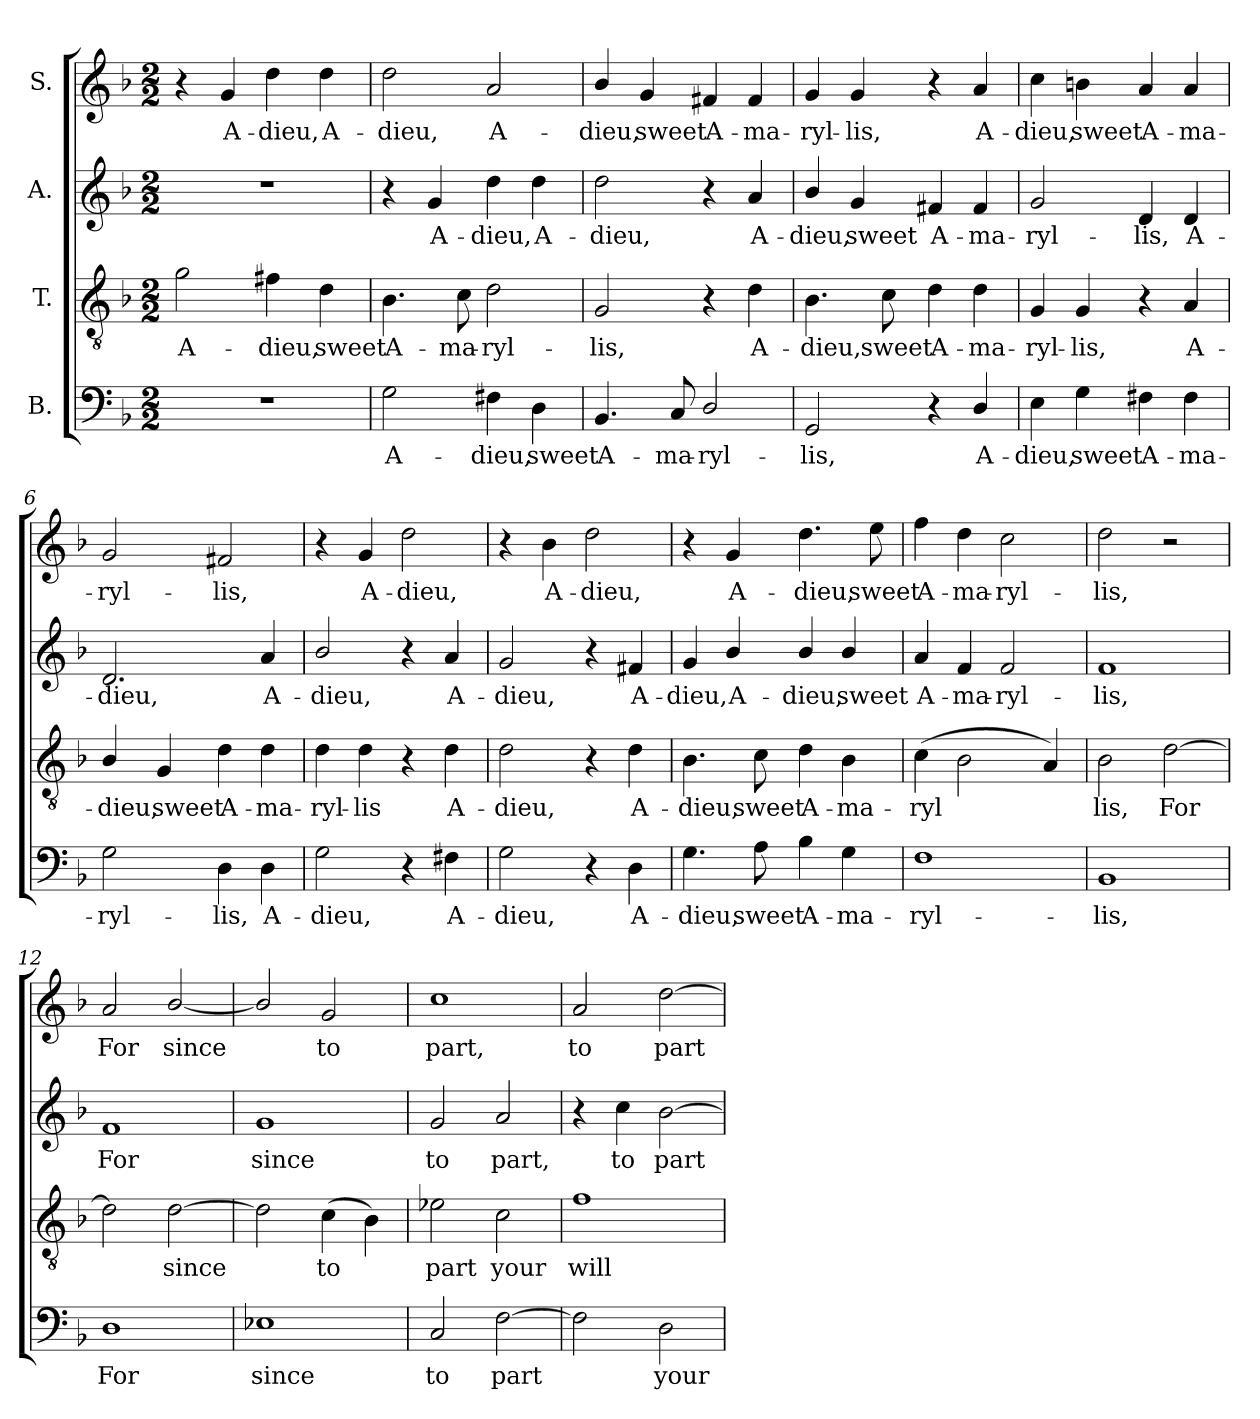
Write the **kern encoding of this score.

**kern	**text	**kern	**text	**kern	**text	**kern	**text
*part4	*part4	*part3	*part3	*part2	*part2	*part1	*part1
*staff4	*staff4	*staff3	*staff3	*staff2	*staff2	*staff1	*staff1
*I"B.	*	*I"T.	*	*I"A.	*	*I"S.	*
*clefF4	*	*clefGv2	*	*clefG2	*	*clefG2	*
*k[b-]	*	*k[b-]	*	*k[b-]	*	*k[b-]	*
*F:	*	*F:	*	*F:	*	*F:	*
*M2/2	*	*M2/2	*	*M2/2	*	*M2/2	*
*MM92	*	*MM92	*	*MM92	*	*MM92	*
=1	=1	=1	=1	=1	=1	=1	=1
!	!	!	!LO:LY:b	!	!	!	!
1r	.	2g\	A-	1r	.	4r	.
!	!	!	!	!	!	!	!LO:LY:b
.	.	.	.	.	.	4g/	A-
!	!	!	!LO:LY:b	!	!	!	!LO:LY:b
.	.	4f#X\	-dieu,	.	.	4dd\	-dieu,
!	!	!	!LO:LY:b	!	!	!	!LO:LY:b
.	.	4d\	sweet	.	.	4dd\	A-
=2	=2	=2	=2	=2	=2	=2	=2
!	!LO:LY:b	!	!LO:LY:b	!	!	!	!LO:LY:b
2G\	A-	4.B-\	A-	4r	.	2dd\	-dieu,
!	!	!	!	!	!LO:LY:b	!	!
.	.	.	.	4g/	A-	.	.
!	!	!	!LO:LY:b	!	!	!	!
.	.	8c\	-ma-	.	.	.	.
!	!LO:LY:b	!	!LO:LY:b	!	!LO:LY:b	!	!LO:LY:b
4F#X\	-dieu,	2d\	-ryl-	4dd\	-dieu,	2a/	A-
!	!LO:LY:b	!	!	!	!LO:LY:b	!	!
4D\	sweet	.	.	4dd\	A-	.	.
=3	=3	=3	=3	=3	=3	=3	=3
!	!LO:LY:b	!	!LO:LY:b	!	!LO:LY:b	!	!LO:LY:b
4.BB-/	A-	2G/	-lis,	2dd\	-dieu,	4b-/	-dieu,
!	!	!	!	!	!	!	!LO:LY:b
.	.	.	.	.	.	4g/	sweet
!	!LO:LY:b	!	!	!	!	!	!
8C/	-ma-	.	.	.	.	.	.
!	!LO:LY:b	!	!	!	!	!	!LO:LY:b
2D/	-ryl-	4r	.	4r	.	4f#X/	A-
!	!	!	!LO:LY:b	!	!LO:LY:b	!	!LO:LY:b
.	.	4d\	A-	4a/	A-	4f#/	-ma-
=4	=4	=4	=4	=4	=4	=4	=4
!	!LO:LY:b	!	!LO:LY:b	!	!LO:LY:b	!	!LO:LY:b
2GG/	-lis,	4.B-\	-dieu,	4b-/	-dieu,	4g/	-ryl-
!	!	!	!	!	!LO:LY:b	!	!LO:LY:b
.	.	.	.	4g/	sweet	4g/	-lis,
!	!	!	!LO:LY:b	!	!	!	!
.	.	8c\	sweet	.	.	.	.
!	!	!	!LO:LY:b	!	!LO:LY:b	!	!
4r	.	4d\	A-	4f#X/	A-	4r	.
!	!LO:LY:b	!	!LO:LY:b	!	!LO:LY:b	!	!LO:LY:b
4D/	A-	4d\	-ma-	4f#/	-ma-	4a/	A-
!!LO:LB:g=z
=5	=5	=5	=5	=5	=5	=5	=5
!	!LO:LY:b	!	!LO:LY:b	!	!LO:LY:b	!	!LO:LY:b
4E\	-dieu,	4G/	-ryl-	2g/	-ryl-	4cc\	-dieu,
!	!LO:LY:b	!	!LO:LY:b	!	!	!	!LO:LY:b
4G\	sweet	4G/	-lis,	.	.	4bn\	sweet
!	!LO:LY:b	!	!	!	!LO:LY:b	!	!LO:LY:b
4F#X\	A-	4r	.	4d/	-lis,	4a/	A-
!	!LO:LY:b	!	!LO:LY:b	!	!LO:LY:b	!	!LO:LY:b
4F#\	-ma-	4A/	A-	4d/	A-	4a/	-ma-
=6	=6	=6	=6	=6	=6	=6	=6
!	!LO:LY:b	!	!LO:LY:b	!	!LO:LY:b	!	!LO:LY:b
2G\	-ryl-	4B-/	-dieu,	2.d/	-dieu,	2g/	-ryl-
!	!	!	!LO:LY:b	!	!	!	!
.	.	4G/	sweet	.	.	.	.
!	!LO:LY:b	!	!LO:LY:b	!	!	!	!LO:LY:b
4D\	-lis,	4d\	A-	.	.	2f#X/	-lis,
!	!LO:LY:b	!	!LO:LY:b	!	!LO:LY:b	!	!
4D\	A-	4d\	-ma-	4a/	A-	.	.
=7	=7	=7	=7	=7	=7	=7	=7
!	!LO:LY:b	!	!LO:LY:b	!	!LO:LY:b	!	!
2G\	-dieu,	4d\	-ryl-	2b-/	-dieu,	4r	.
!	!	!	!LO:LY:b	!	!	!	!LO:LY:b
.	.	4d\	-lis	.	.	4g/	A-
!	!	!	!	!	!	!	!LO:LY:b
4r	.	4r	.	4r	.	2dd\	-dieu,
!	!LO:LY:b	!	!LO:LY:b	!	!LO:LY:b	!	!
4F#X\	A-	4d\	A-	4a/	A-	.	.
=8	=8	=8	=8	=8	=8	=8	=8
!	!LO:LY:b	!	!LO:LY:b	!	!LO:LY:b	!	!
2G\	-dieu,	2d\	-dieu,	2g/	-dieu,	4r	.
!	!	!	!	!	!	!	!LO:LY:b
.	.	.	.	.	.	4b-\	A-
!	!	!	!	!	!	!	!LO:LY:b
4r	.	4r	.	4r	.	2dd\	-dieu,
!	!LO:LY:b	!	!LO:LY:b	!	!LO:LY:b	!	!
4D\	A-	4d\	A-	4f#X/	A-	.	.
=9	=9	=9	=9	=9	=9	=9	=9
!	!LO:LY:b	!	!LO:LY:b	!	!LO:LY:b	!	!
4.G\	-dieu,	4.B-\	-dieu,	4g/	-dieu,	4r	.
!	!	!	!	!	!LO:LY:b	!	!LO:LY:b
.	.	.	.	4b-/	A-	4g/	A-
!	!LO:LY:b	!	!LO:LY:b	!	!	!	!
8A\	sweet	8c\	sweet	.	.	.	.
!	!LO:LY:b	!	!LO:LY:b	!	!LO:LY:b	!	!LO:LY:b
4B-\	A-	4d\	A-	4b-/	-dieu,	4.dd\	-dieu,
!	!LO:LY:b	!	!LO:LY:b	!	!LO:LY:b	!	!
4G\	-ma-	4B-\	-ma-	4b-/	sweet	.	.
!	!	!	!	!	!	!	!LO:LY:b
.	.	.	.	.	.	8ee\	sweet
!!LO:LB:g=z
=10	=10	=10	=10	=10	=10	=10	=10
!	!LO:LY:b	!	!LO:LY:b	!	!LO:LY:b	!	!LO:LY:b
1F	-ryl-	(>4c\	-ryl	4a/	A-	4ff\	A-
!	!	!	!	!	!LO:LY:b	!	!LO:LY:b
.	.	2B-\	.	4f/	-ma-	4dd\	-ma-
!	!	!	!	!	!LO:LY:b	!	!LO:LY:b
.	.	.	.	2f/	-ryl-	2cc\	-ryl-
.	.	4A/)	.	.	.	.	.
=11	=11	=11	=11	=11	=11	=11	=11
!	!LO:LY:b	!	!LO:LY:b	!	!LO:LY:b	!	!LO:LY:b
1BB-	-lis,	2B-\	lis,	1f	-lis,	2dd\	-lis,
!	!	!	!LO:LY:b	!	!	!	!
.	.	[2d\	For	.	.	2r	.
=12	=12	=12	=12	=12	=12	=12	=12
!	!LO:LY:b	!	!	!	!LO:LY:b	!	!LO:LY:b
1D	For	2d\]	.	1f	For	2a/	For
!	!	!	!LO:LY:b	!	!	!	!LO:LY:b
.	.	[2d\	since	.	.	[2b-/	since
=13	=13	=13	=13	=13	=13	=13	=13
!	!LO:LY:b	!	!	!	!LO:LY:b	!	!
1E-X	since	2d\]	.	1g	since	2b-/]	.
!	!	!	!LO:LY:b	!	!	!	!LO:LY:b
.	.	(>4c\	to	.	.	2g/	to
.	.	4B-\)	.	.	.	.	.
=14	=14	=14	=14	=14	=14	=14	=14
!	!LO:LY:b	!	!LO:LY:b	!	!LO:LY:b	!	!LO:LY:b
2C/	to	2e-X\	part	2g/	to	1cc	part,
!	!LO:LY:b	!	!LO:LY:b	!	!LO:LY:b	!	!
[2F\	part	2c\	your	2a/	part,	.	.
=15	=15	=15	=15	=15	=15	=15	=15
!	!	!	!LO:LY:b	!	!	!	!LO:LY:b
2F\]	.	1f	will	4r	.	2a/	to
!	!	!	!	!	!LO:LY:b	!	!
.	.	.	.	4cc\	to	.	.
!	!LO:LY:b	!	!	!	!LO:LY:b	!	!LO:LY:b
2D\	your	.	.	[2b-\	part	[2dd\	part
=	=	=	=	=	=	=	=
*-	*-	*-	*-	*-	*-	*-	*-
